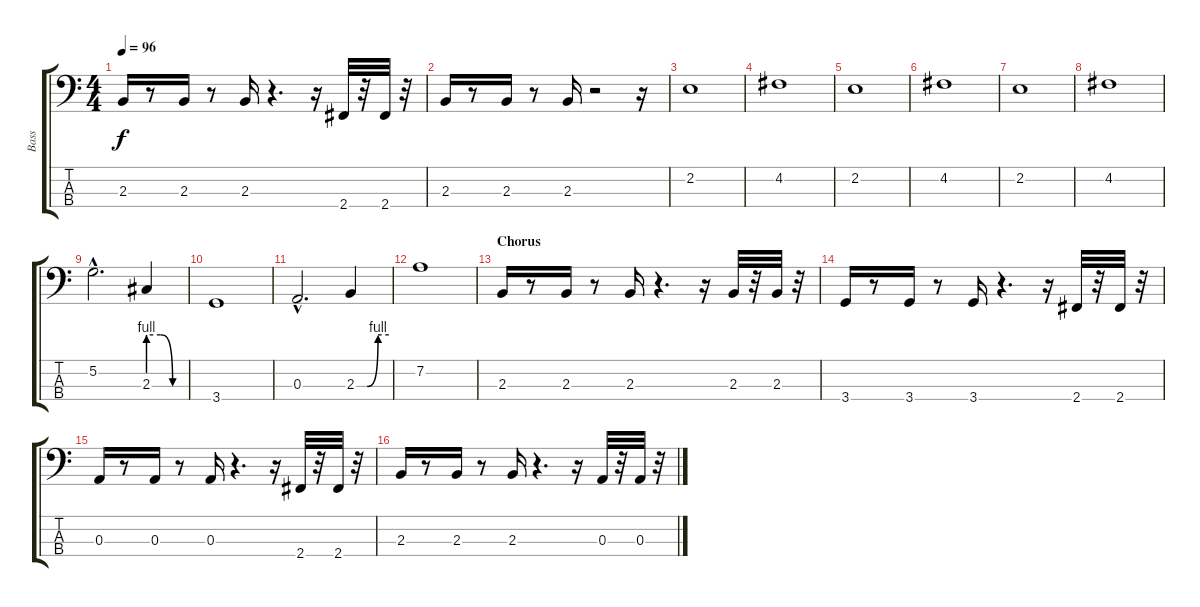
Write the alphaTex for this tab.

\track ("Bass" "Bass") {instrument electricbassfinger}
\staff {score tabs}
\tuning (G2 D2 A1 E1) {hide}
\ts (4 4)
\tempo 96
\clef f4
\ks c
2.3.16{dy f} r.8 2.3.16 r.8 2.3.16 r.4{d} r.16 2.4.32 r.32 2.4.32 r.32 |
2.3.16 r.8 2.3.16 r.8 2.3.16 r.2 r.16 |
2.2.1 |
4.2.1 |
2.2.1 |
4.2.1 |
2.2.1 |
4.2.1 |
5.2{hac}.2{d} 2.3{be (custom 0 4 20 4 40 0 60 0)}.4 |
3.4.1 |
0.3{hac}.2{d} 2.3{be (custom 0 0 20 0 40 4 60 4)}.4 |
7.2.1 |
\section ("" "Chorus")
2.3.16 r.8 2.3.16 r.8 2.3.16 r.4{d} r.16 2.3.32 r.32 2.3.32 r.32 |
3.4.16 r.8 3.4.16 r.8 3.4.16 r.4{d} r.16 2.4.32 r.32 2.4.32 r.32 |
0.3.16 r.8 0.3.16 r.8 0.3.16 r.4{d} r.16 2.4.32 r.32 2.4.32 r.32 |
2.3.16 r.8 2.3.16 r.8 2.3.16 r.4{d} r.16 0.3.32 r.32 0.3.32 r.32
